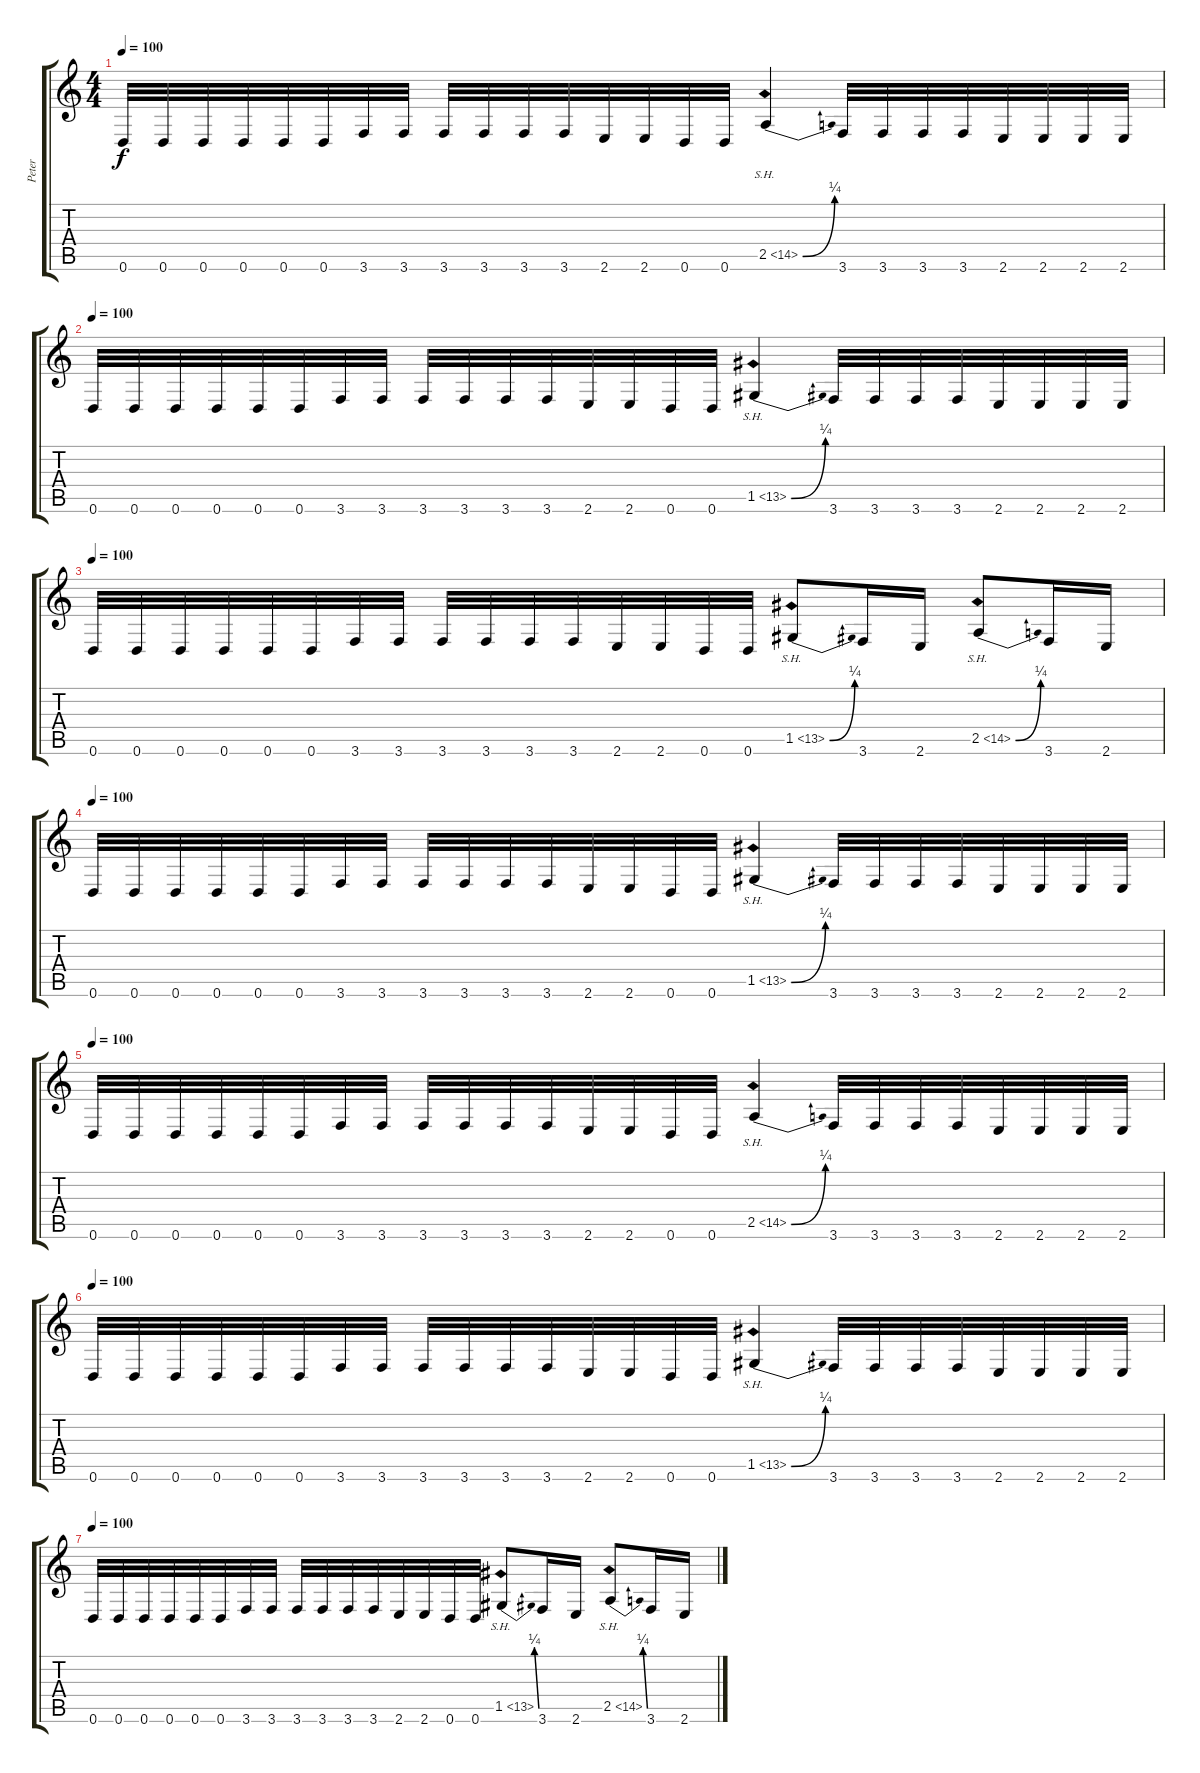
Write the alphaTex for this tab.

\track ("Peter" "Peter") {instrument overdrivenguitar}
\staff {score tabs}
\tuning (D4 A3 F3 C3 G2 D2) {hide}
\ts (4 4)
\tempo 100
\clef g2
\ks c
0.6.32{dy f} 0.6.32 0.6.32 0.6.32 0.6.32 0.6.32 3.6.32 3.6.32 3.6.32 3.6.32 3.6.32 3.6.32 2.6.32 2.6.32 0.6.32 0.6.32 2.5{be (bend 0 0 60 1) sh 12}.4 3.6.32 3.6.32 3.6.32 3.6.32 2.6.32 2.6.32 2.6.32 2.6.32 |
\tempo 100
0.6.32 0.6.32 0.6.32 0.6.32 0.6.32 0.6.32 3.6.32 3.6.32 3.6.32 3.6.32 3.6.32 3.6.32 2.6.32 2.6.32 0.6.32 0.6.32 1.5{be (bend 0 0 60 1) sh 12}.4 3.6.32 3.6.32 3.6.32 3.6.32 2.6.32 2.6.32 2.6.32 2.6.32 |
\tempo 100
0.6.32 0.6.32 0.6.32 0.6.32 0.6.32 0.6.32 3.6.32 3.6.32 3.6.32 3.6.32 3.6.32 3.6.32 2.6.32 2.6.32 0.6.32 0.6.32 1.5{be (bend 0 0 60 1) sh 12}.8 3.6.16 2.6.16 2.5{be (bend 0 0 60 1) sh 12}.8 3.6.16 2.6.16 |
\tempo 100
0.6.32 0.6.32 0.6.32 0.6.32 0.6.32 0.6.32 3.6.32 3.6.32 3.6.32 3.6.32 3.6.32 3.6.32 2.6.32 2.6.32 0.6.32 0.6.32 1.5{be (bend 0 0 60 1) sh 12}.4 3.6.32 3.6.32 3.6.32 3.6.32 2.6.32 2.6.32 2.6.32 2.6.32 |
\tempo 100
0.6.32 0.6.32 0.6.32 0.6.32 0.6.32 0.6.32 3.6.32 3.6.32 3.6.32 3.6.32 3.6.32 3.6.32 2.6.32 2.6.32 0.6.32 0.6.32 2.5{be (bend 0 0 60 1) sh 12}.4 3.6.32 3.6.32 3.6.32 3.6.32 2.6.32 2.6.32 2.6.32 2.6.32 |
\tempo 100
0.6.32 0.6.32 0.6.32 0.6.32 0.6.32 0.6.32 3.6.32 3.6.32 3.6.32 3.6.32 3.6.32 3.6.32 2.6.32 2.6.32 0.6.32 0.6.32 1.5{be (bend 0 0 60 1) sh 12}.4 3.6.32 3.6.32 3.6.32 3.6.32 2.6.32 2.6.32 2.6.32 2.6.32 |
\tempo 100
0.6.32 0.6.32 0.6.32 0.6.32 0.6.32 0.6.32 3.6.32 3.6.32 3.6.32 3.6.32 3.6.32 3.6.32 2.6.32 2.6.32 0.6.32 0.6.32 1.5{be (bend 0 0 60 1) sh 12}.8 3.6.16 2.6.16 2.5{be (bend 0 0 60 1) sh 12}.8 3.6.16 2.6.16
